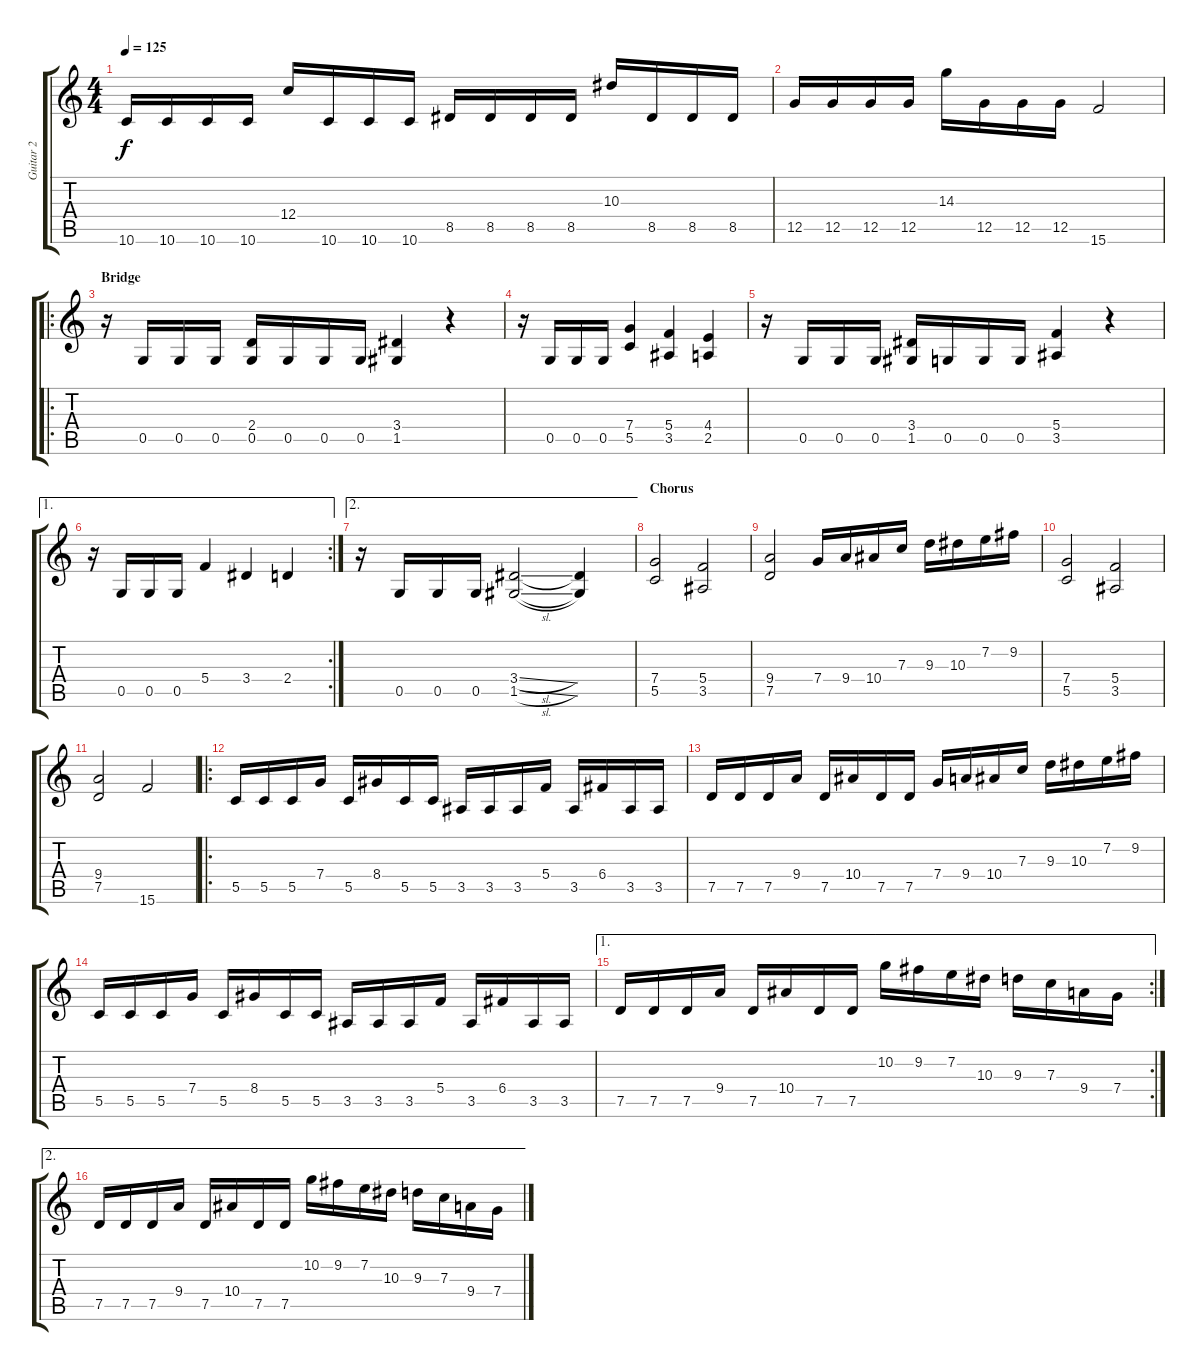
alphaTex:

\track ("Guitar 2" "Guitar 2") {instrument distortionguitar}
\staff {score tabs}
\tuning (D4 A3 F3 C3 G2 D2) {hide}
\ts (4 4)
\tempo 125
\clef g2
\ks c
10.6.16{dy f} 10.6.16 10.6.16 10.6.16 12.4.16 10.6.16 10.6.16 10.6.16 8.5.16 8.5.16 8.5.16 8.5.16 10.3.16 8.5.16 8.5.16 8.5.16 |
12.5.16 12.5.16 12.5.16 12.5.16 14.3.16 12.5.16 12.5.16 12.5.16 15.6.2 |
\ro
\section ("" "Bridge")
r.16 0.5.16 0.5.16 0.5.16 (2.4 0.5).16 0.5.16 0.5.16 0.5.16 (3.4 1.5).4 r.4 |
r.16 0.5.16 0.5.16 0.5.16 (7.4 5.5).4 (5.4 3.5).4 (4.4 2.5).4 |
r.16 0.5.16 0.5.16 0.5.16 (3.4 1.5).16 0.5.16 0.5.16 0.5.16 (5.4 3.5).4 r.4 |
\ae 1
\rc 2
r.16 0.5.16 0.5.16 0.5.16 5.4.4 3.4.4 2.4.4 |
\ae 2
r.16 0.5.16 0.5.16 0.5.16 (3.4{sl} 1.5{sl}).2 (3.4{t} 1.5{t}).4 |
\section ("" "Chorus")
(7.4 5.5).2 (5.4 3.5).2 |
(9.4 7.5).2 7.4.16 9.4.16 10.4.16 7.3.16 9.3.16 10.3.16 7.2.16 9.2.16 |
(7.4 5.5).2 (5.4 3.5).2 |
(9.4 7.5).2 15.6.2 |
\ro
5.5.16{balance 4} 5.5.16 5.5.16 7.4.16 5.5.16 8.4.16 5.5.16 5.5.16 3.5.16 3.5.16 3.5.16 5.4.16 3.5.16 6.4.16 3.5.16 3.5.16 |
7.5.16 7.5.16 7.5.16 9.4.16 7.5.16 10.4.16 7.5.16 7.5.16 7.4.16 9.4.16 10.4.16 7.3.16 9.3.16 10.3.16 7.2.16 9.2.16 |
5.5.16 5.5.16 5.5.16 7.4.16 5.5.16 8.4.16 5.5.16 5.5.16 3.5.16 3.5.16 3.5.16 5.4.16 3.5.16 6.4.16 3.5.16 3.5.16 |
\ae 1
\rc 2
7.5.16 7.5.16 7.5.16 9.4.16 7.5.16 10.4.16 7.5.16 7.5.16 10.2.16 9.2.16 7.2.16 10.3.16 9.3.16 7.3.16 9.4.16 7.4.16 |
\ae 2
7.5.16 7.5.16 7.5.16 9.4.16 7.5.16 10.4.16 7.5.16 7.5.16 10.2.16 9.2.16 7.2.16 10.3.16 9.3.16 7.3.16 9.4.16 7.4.16
